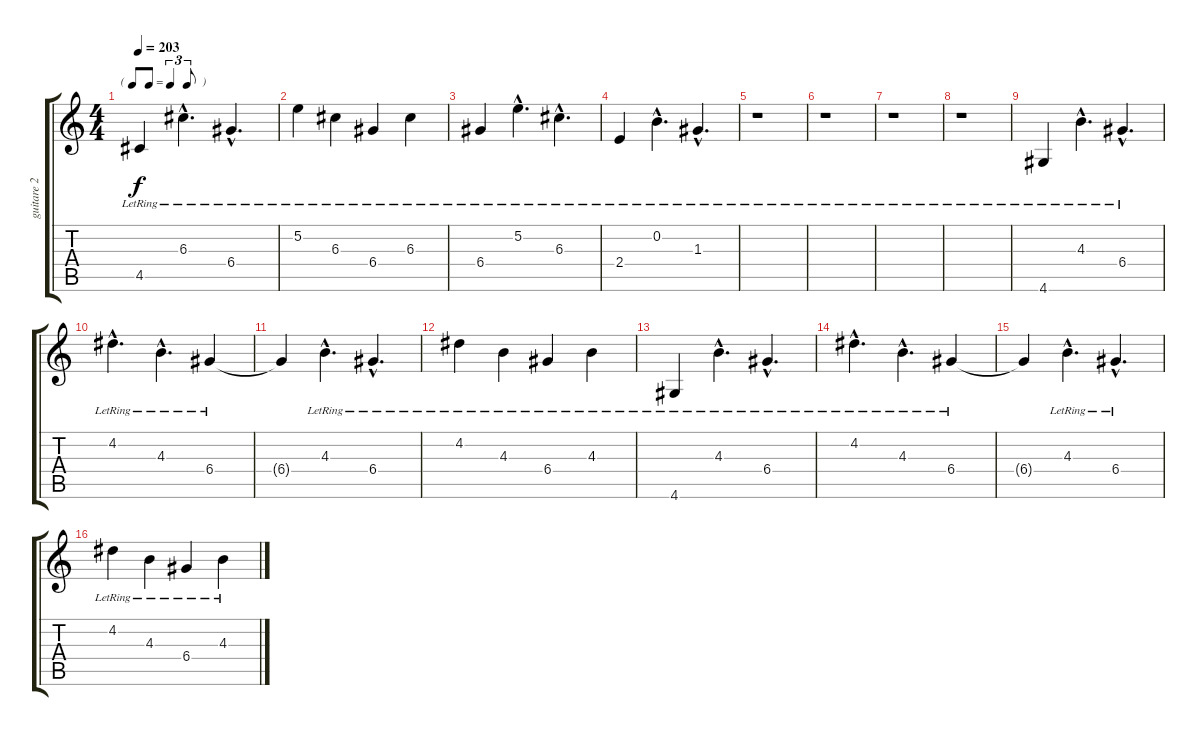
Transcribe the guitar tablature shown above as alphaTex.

\track ("guitare 2" "guitare 2") {instrument distortionguitar}
\staff {score tabs}
\tuning (E4 B3 G3 D3 A2 E2) {hide}
\ts (4 4)
\tf triplet8th
\tempo 203
\clef g2
\ks c
4.5{lr}.4{dy f volume 12 instrument electricguitarclean} 6.3{hac lr}.4{d} 6.4{hac lr}.4{d} |
5.2{lr}.4 6.3{lr}.4 6.4{lr}.4 6.3{lr}.4 |
6.4{lr}.4 5.2{hac lr}.4{d} 6.3{hac lr}.4{d} |
2.4{lr}.4 0.2{hac lr}.4{d} 1.3{hac lr}.4{d} |
r.1 |
r.1 |
r.1 |
r.1 |
4.6{lr}.4 4.3{hac lr}.4{d} 6.4{hac lr}.4{d} |
4.2{hac lr}.4{d} 4.3{hac lr}.4{d} 6.4{lr}.4 |
6.4{t}.4 4.3{hac lr}.4{d} 6.4{hac lr}.4{d} |
4.2{lr}.4 4.3{lr}.4 6.4{lr}.4 4.3{lr}.4 |
4.6{lr}.4 4.3{hac lr}.4{d} 6.4{hac lr}.4{d} |
4.2{hac lr}.4{d} 4.3{hac lr}.4{d} 6.4{lr}.4 |
6.4{t}.4 4.3{hac lr}.4{d} 6.4{hac lr}.4{d} |
4.2{lr}.4 4.3{lr}.4 6.4{lr}.4 4.3{lr}.4
